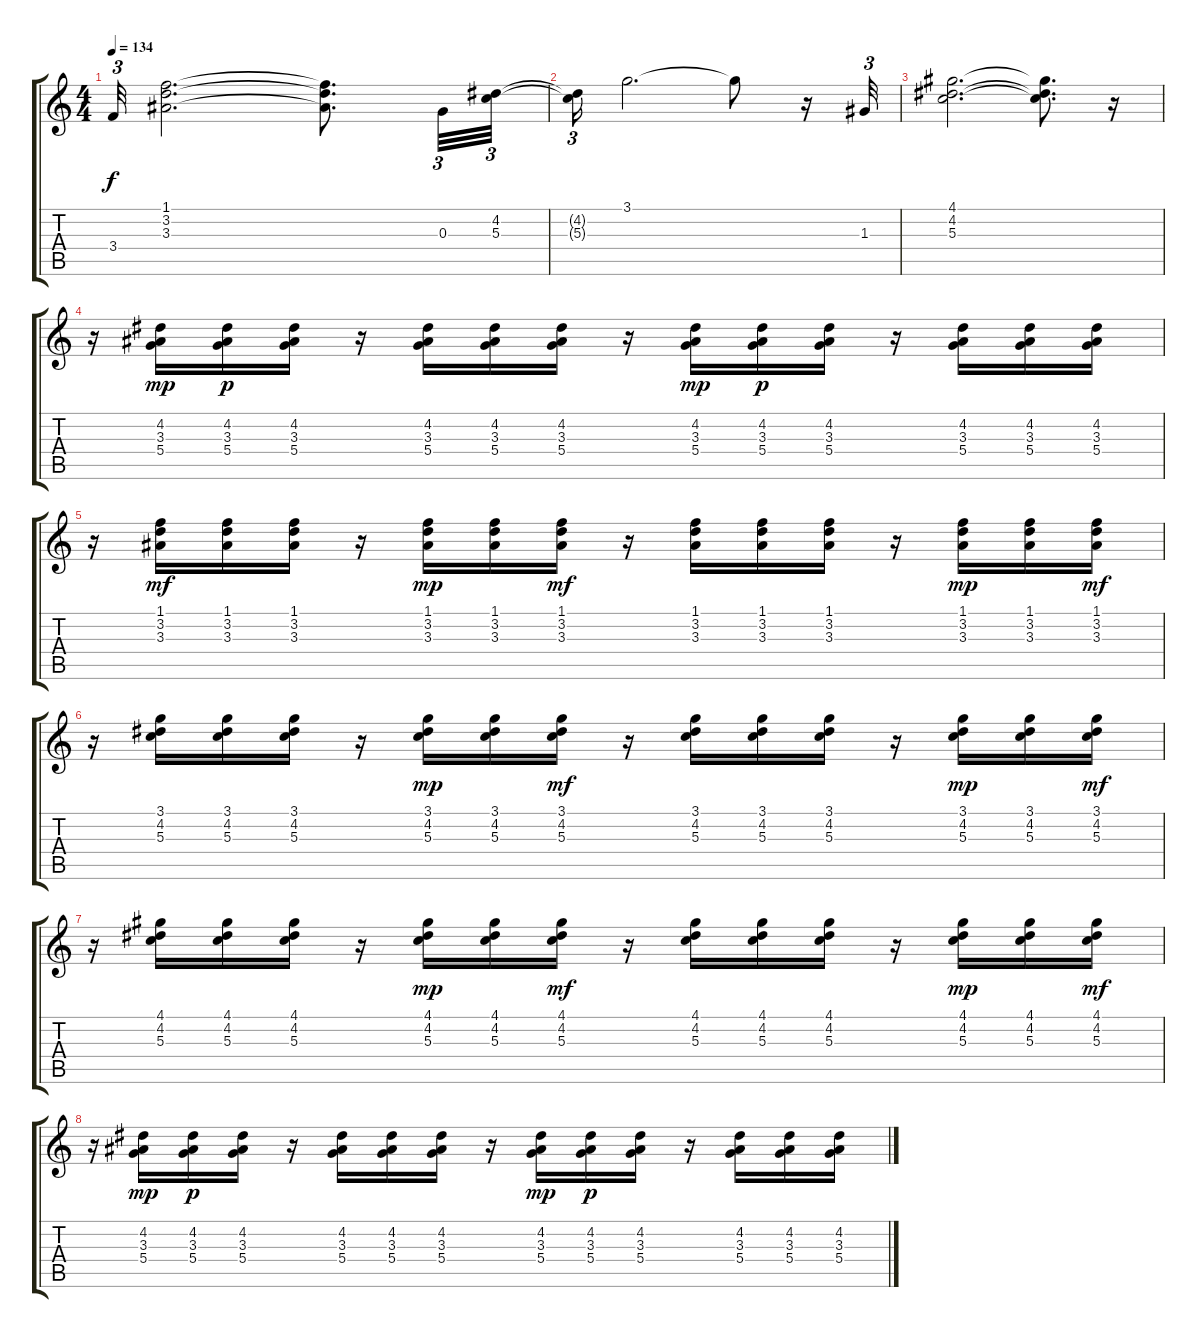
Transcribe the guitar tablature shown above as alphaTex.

\track "" {instrument acousticguitarnylon}
\staff {score tabs}
\tuning (E4 B3 G3 D3 A2 E2) {hide}
\ts (4 4)
\tempo 134
\clef g2
\ks c
3.4.32{tu (3 2) dy f} (1.1 3.2 3.3).2{d} (1.1{t} 3.2{t} 3.3{t}).8{d} 0.3.32{tu (3 2)} (4.2 5.3).32{tu (3 2)} |
(4.2{t} 5.3{t}).16{tu (3 2)} 3.1.2{d} 3.1{t}.8 r.16 1.3.32{tu (3 2)} |
(4.1 4.2 5.3).2{d} (4.1{t} 4.2{t} 5.3{t}).8{d} r.16 |
r.16 (4.2 3.3 5.4).16{dy mp} (4.2 3.3 5.4).16{dy p} (4.2 3.3 5.4).16 r.16 (4.2 3.3 5.4).16 (4.2 3.3 5.4).16 (4.2 3.3 5.4).16 r.16 (4.2 3.3 5.4).16{dy mp} (4.2 3.3 5.4).16{dy p} (4.2 3.3 5.4).16 r.16 (4.2 3.3 5.4).16 (4.2 3.3 5.4).16 (4.2 3.3 5.4).16 |
r.16 (1.1 3.2 3.3).16{dy mf} (1.1 3.2 3.3).16 (1.1 3.2 3.3).16 r.16 (1.1 3.2 3.3).16{dy mp} (1.1 3.2 3.3).16 (1.1 3.2 3.3).16{dy mf} r.16 (1.1 3.2 3.3).16 (1.1 3.2 3.3).16 (1.1 3.2 3.3).16 r.16 (1.1 3.2 3.3).16{dy mp} (1.1 3.2 3.3).16 (1.1 3.2 3.3).16{dy mf} |
r.16 (3.1 4.2 5.3).16 (3.1 4.2 5.3).16 (3.1 4.2 5.3).16 r.16 (3.1 4.2 5.3).16{dy mp} (3.1 4.2 5.3).16 (3.1 4.2 5.3).16{dy mf} r.16 (3.1 4.2 5.3).16 (3.1 4.2 5.3).16 (3.1 4.2 5.3).16 r.16 (3.1 4.2 5.3).16{dy mp} (3.1 4.2 5.3).16 (3.1 4.2 5.3).16{dy mf} |
r.16 (4.1 4.2 5.3).16 (4.1 4.2 5.3).16 (4.1 4.2 5.3).16 r.16 (4.1 4.2 5.3).16{dy mp} (4.1 4.2 5.3).16 (4.1 4.2 5.3).16{dy mf} r.16 (4.1 4.2 5.3).16 (4.1 4.2 5.3).16 (4.1 4.2 5.3).16 r.16 (4.1 4.2 5.3).16{dy mp} (4.1 4.2 5.3).16 (4.1 4.2 5.3).16{dy mf} |
r.16 (4.2 3.3 5.4).16{dy mp} (4.2 3.3 5.4).16{dy p} (4.2 3.3 5.4).16 r.16 (4.2 3.3 5.4).16 (4.2 3.3 5.4).16 (4.2 3.3 5.4).16 r.16 (4.2 3.3 5.4).16{dy mp} (4.2 3.3 5.4).16{dy p} (4.2 3.3 5.4).16 r.16 (4.2 3.3 5.4).16 (4.2 3.3 5.4).16 (4.2 3.3 5.4).16
